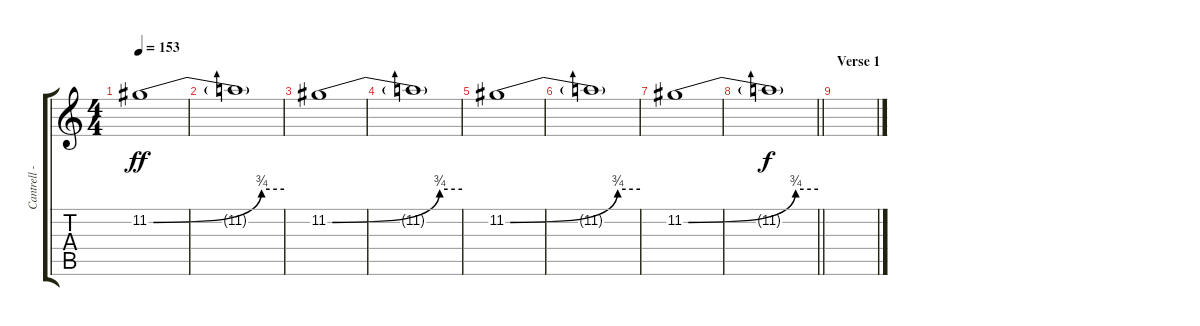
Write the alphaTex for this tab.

\track ("Cantrell - high bend" "Cantrell -") {instrument overdrivenguitar}
\staff {score tabs}
\tuning (D4 A3 F3 C3 G2 C2) {hide}
\ts (4 4)
\tempo 153
\clef g2
\ks c
11.2{be (custom 0 0 2 0 50 3 60 3)}.1{dy ff} |
11.2{t}.1 |
11.2{be (custom 0 0 2 0 50 3 60 3)}.1 |
11.2{t}.1 |
11.2{be (custom 0 0 2 0 50 3 60 3)}.1 |
11.2{t}.1 |
11.2{be (custom 0 0 2 0 50 3 60 3)}.1 |
\barLineRight lightlight
11.2{t}.1{dy f} |
\section ("" "Verse 1")
